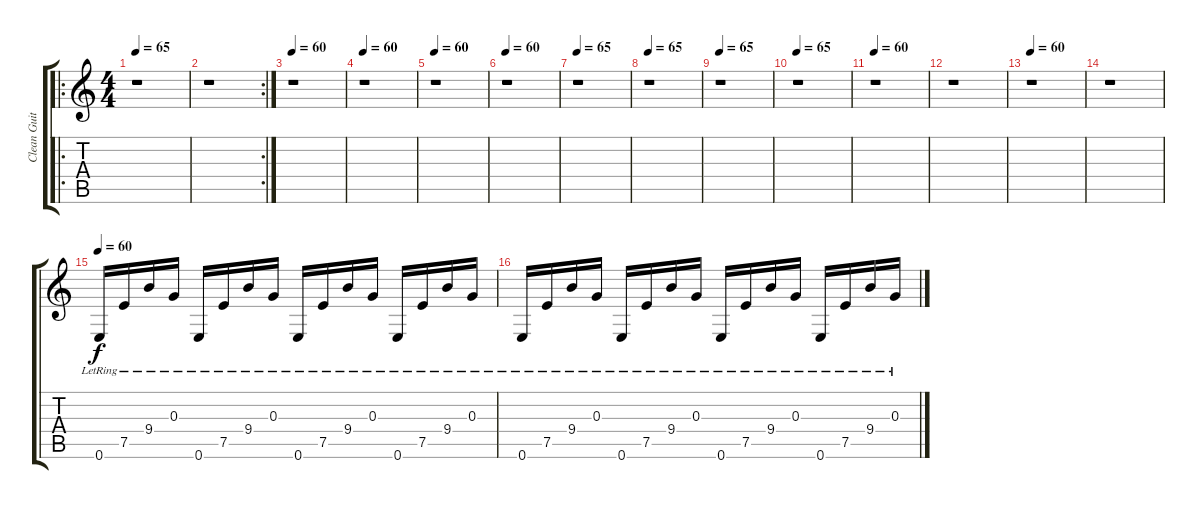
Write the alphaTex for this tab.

\track ("Clean Guitar" "Clean Guit") {instrument acousticguitarsteel}
\staff {score tabs}
\tuning (E4 B3 G3 D3 A2 E2) {hide}
\ro
\ts (4 4)
\tempo 65
\clef g2
\ks c
r.1{dy f} |
\rc 2
r.1 |
\tempo 60
r.1 |
\tempo 60
r.1 |
\tempo 60
r.1 |
\tempo 60
r.1 |
\tempo 60
\tempo 65
r.1 |
\tempo 60
\tempo 65
r.1 |
\tempo 60
\tempo 65
r.1 |
\tempo 60
\tempo 65
r.1 |
\tempo 60
r.1 |
r.1 |
\tempo 60
r.1 |
r.1 |
\tempo 60
0.6{lr}.16{volume 8} 7.5{lr}.16 9.4{lr}.16 0.3{lr}.16 0.6{lr}.16 7.5{lr}.16 9.4{lr}.16 0.3{lr}.16 0.6{lr}.16 7.5{lr}.16 9.4{lr}.16 0.3{lr}.16 0.6{lr}.16 7.5{lr}.16 9.4{lr}.16 0.3{lr}.16 |
0.6{lr}.16 7.5{lr}.16 9.4{lr}.16 0.3{lr}.16 0.6{lr}.16 7.5{lr}.16 9.4{lr}.16 0.3{lr}.16 0.6{lr}.16 7.5{lr}.16 9.4{lr}.16 0.3{lr}.16 0.6{lr}.16 7.5{lr}.16 9.4{lr}.16 0.3{lr}.16
